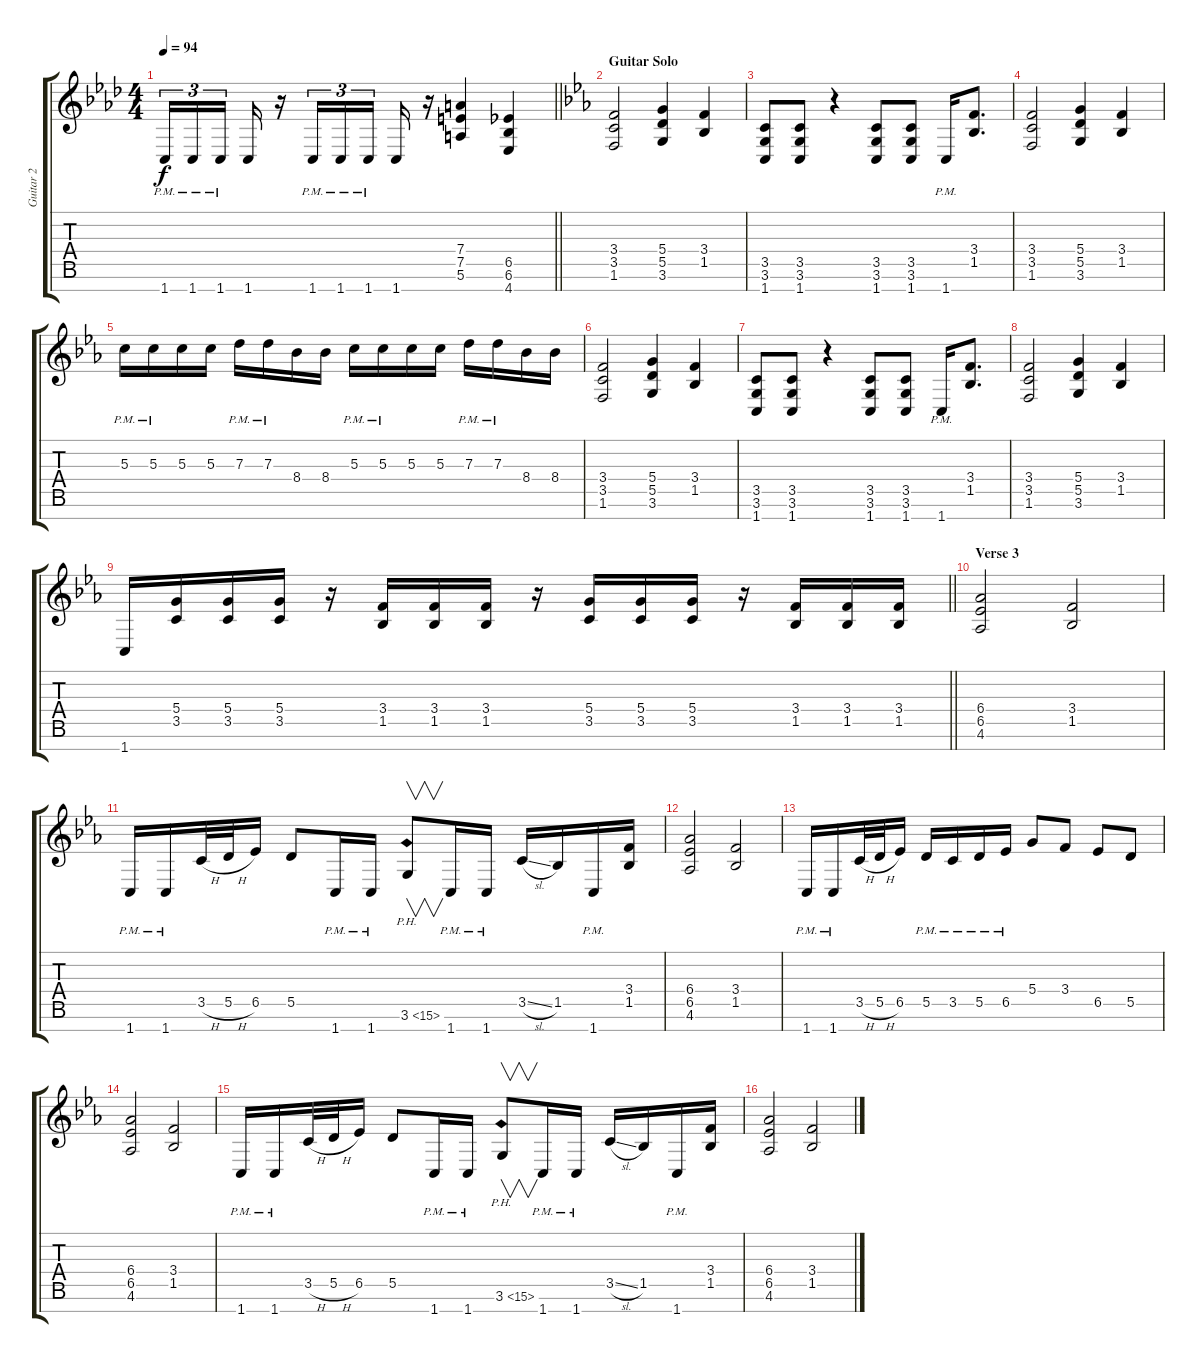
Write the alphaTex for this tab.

\track ("Guitar 2" "Guitar 2") {instrument distortionguitar}
\staff {score tabs}
\tuning (E4 B3 G3 D3 A2 E2 B1) {hide}
\ts (4 4)
\tempo 94
\clef g2
\barLineRight lightlight
\ks ab
1.7{pm}.16{tu (3 2) dy f} 1.7{pm}.16{tu (3 2)} 1.7{pm}.16{tu (3 2) beam splitsecondary} 1.7.16 r.16 1.7{pm}.16{tu (3 2)} 1.7{pm}.16{tu (3 2)} 1.7{pm}.16{tu (3 2) beam splitsecondary} 1.7.16 r.16 (7.4 7.5 5.6).4 (6.5 6.6 4.7).4 |
\section ("" "Guitar Solo")
\ks eb
(3.4 3.5 1.6).2 (5.4 5.5 3.6).4 (3.4 1.5).4 |
(3.5 3.6 1.7).8 (3.5 3.6 1.7).8 r.4 (3.5 3.6 1.7).8 (3.5 3.6 1.7).8 1.7{pm}.16 (3.4 1.5).8{d} |
(3.4 3.5 1.6).2 (5.4 5.5 3.6).4 (3.4 1.5).4 |
5.3{pm}.16 5.3{pm}.16 5.3.16 5.3.16 7.3{pm}.16 7.3{pm}.16 8.4.16 8.4.16 5.3{pm}.16 5.3{pm}.16 5.3.16 5.3.16 7.3{pm}.16 7.3{pm}.16 8.4.16 8.4.16 |
(3.4 3.5 1.6).2 (5.4 5.5 3.6).4 (3.4 1.5).4 |
(3.5 3.6 1.7).8 (3.5 3.6 1.7).8 r.4 (3.5 3.6 1.7).8 (3.5 3.6 1.7).8 1.7{pm}.16 (3.4 1.5).8{d} |
(3.4 3.5 1.6).2 (5.4 5.5 3.6).4 (3.4 1.5).4 |
\barLineRight lightlight
1.7.16 (5.4 3.5).16 (5.4 3.5).16 (5.4 3.5).16 r.16 (3.4 1.5).16 (3.4 1.5).16 (3.4 1.5).16 r.16 (5.4 3.5).16 (5.4 3.5).16 (5.4 3.5).16 r.16 (3.4 1.5).16 (3.4 1.5).16 (3.4 1.5).16 |
\section ("" "Verse 3")
(6.4 6.5 4.6).2 (3.4 1.5).2 |
1.7{pm}.16 1.7{pm}.16 3.5{h}.32 5.5{h}.32 6.5.16 5.5.8 1.7{pm}.16 1.7{pm}.16 3.6{ph 12}.8{v} 1.7{pm}.16 1.7{pm}.16 3.5{sl}.16 1.5.16 1.7{pm}.16 (3.4 1.5).16 |
(6.4 6.5 4.6).2 (3.4 1.5).2 |
1.7{pm}.16 1.7{pm}.16 3.5{h}.32 5.5{h}.32 6.5.16 5.5{pm}.16 3.5{pm}.16 5.5{pm}.16 6.5{pm}.16 5.4.8 3.4.8 6.5.8 5.5.8 |
(6.4 6.5 4.6).2 (3.4 1.5).2 |
1.7{pm}.16 1.7{pm}.16 3.5{h}.32 5.5{h}.32 6.5.16 5.5.8 1.7{pm}.16 1.7{pm}.16 3.6{ph 12}.8{v} 1.7{pm}.16 1.7{pm}.16 3.5{sl}.16 1.5.16 1.7{pm}.16 (3.4 1.5).16 |
(6.4 6.5 4.6).2 (3.4 1.5).2
